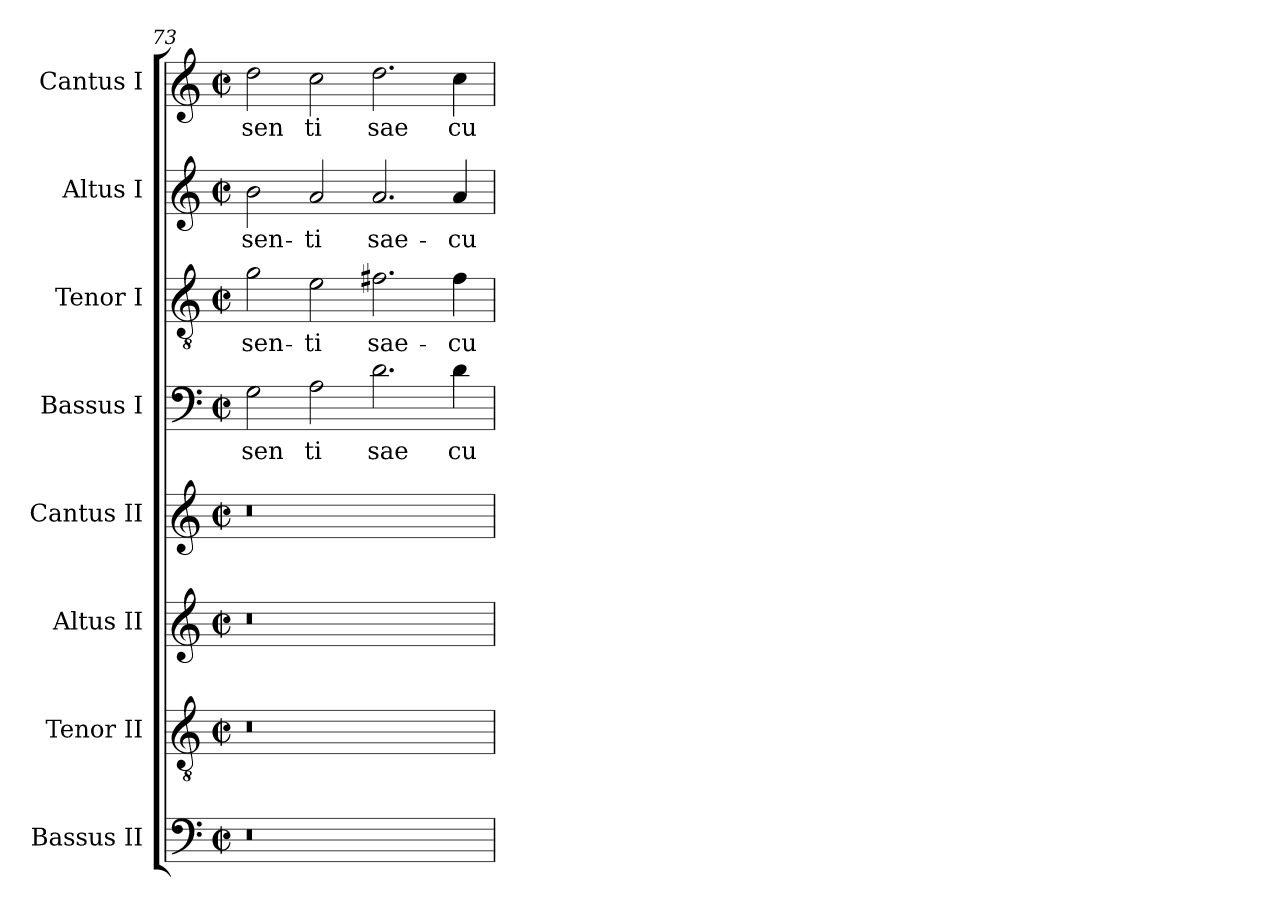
**kern	**kern	**kern	**kern	**kern	**text	**kern	**text	**kern	**text	**kern	**text
*part8	*part7	*part6	*part5	*part4	*part4	*part3	*part3	*part2	*part2	*part1	*part1
*staff8	*staff7	*staff6	*staff5	*staff4	*staff4	*staff3	*staff3	*staff2	*staff2	*staff1	*staff1
*I"Bassus II	*I"Tenor II	*I"Altus II	*I"Cantus II	*I"Bassus I	*	*I"Tenor I	*	*I"Altus I	*	*I"Cantus I	*
!!LO:LB:g=z
*clefF4	*clefGv2	*clefG2	*clefG2	*clefF4	*	*clefGv2	*	*clefG2	*	*clefG2	*
*	*	*	*	*	*	*	*	*k[]	*	*	*
*	*	*	*	*	*	*	*	*C:	*	*	*
*M2/2	*M2/2	*M2/2	*M2/2	*M2/2	*	*M2/2	*	*M2/2	*	*M2/2	*
*met(c|)	*met(c|)	*met(c|)	*met(c|)	*met(c|)	*	*met(c|)	*	*met(c|)	*	*met(c|)	*
=73	=73	=73	=73	=73	=73	=73	=73	=73	=73	=73	=73
!	!	!	!	!	!LO:LY:b:cj	!	!LO:LY:b:cj	!	!LO:LY:b:cj	!	!LO:LY:b:cj
0r	0r	0r	0r	2G\	sen	2g\	sen-	2b\	sen-	2dd\	sen
!	!	!	!	!	!LO:LY:b:cj	!	!LO:LY:b:cj	!	!LO:LY:b:cj	!	!LO:LY:b:cj
.	.	.	.	2A\	ti	2e\	-ti	2a/	-ti	2cc\	ti
!	!	!	!	!	!LO:LY:b:cj	!	!LO:LY:b:cj	!	!LO:LY:b:cj	!	!LO:LY:b:cj
.	.	.	.	2.d\	sae	2.f#X\	sae-	2.a/	sae-	2.dd\	sae
!	!	!	!	!	!LO:LY:b:cj	!	!LO:LY:b:cj	!	!LO:LY:b:cj	!	!LO:LY:b:cj
.	.	.	.	4d\	cu	4f#\	-cu-	4a/	-cu-	4cc\	cu
=	=	=	=	=	=	=	=	=	=	=	=
*-	*-	*-	*-	*-	*-	*-	*-	*-	*-	*-	*-
